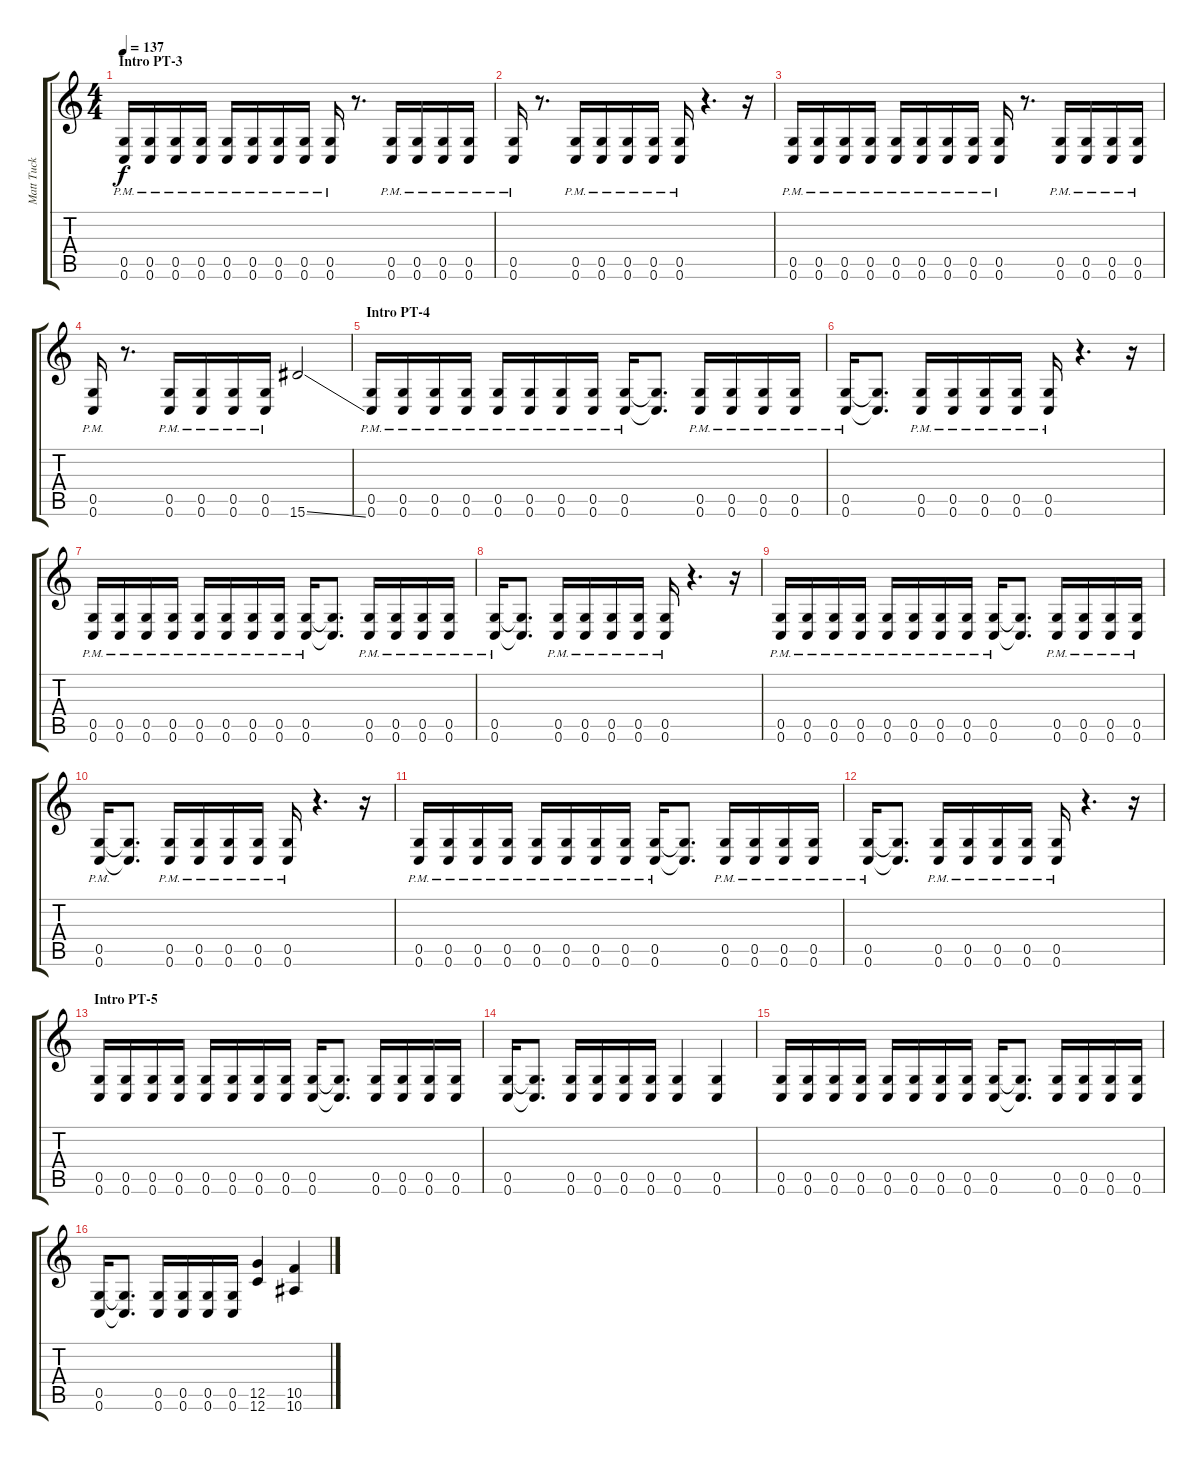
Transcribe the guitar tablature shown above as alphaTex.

\track ("Matt Tuck (Rhythm Guitar)" "Matt Tuck ") {instrument distortionguitar}
\staff {score tabs}
\tuning (D4 A3 F3 C3 G2 C2) {hide}
\ts (4 4)
\section ("" "Intro PT-3")
\tempo 137
\clef g2
\ks c
(0.5{pm} 0.6{pm}).16{dy f} (0.5{pm} 0.6{pm}).16 (0.5{pm} 0.6{pm}).16 (0.5{pm} 0.6{pm}).16 (0.5{pm} 0.6{pm}).16 (0.5{pm} 0.6{pm}).16 (0.5{pm} 0.6{pm}).16 (0.5{pm} 0.6{pm}).16 (0.5{pm} 0.6{pm}).16 r.8{d} (0.5{pm} 0.6{pm}).16 (0.5{pm} 0.6{pm}).16 (0.5{pm} 0.6{pm}).16 (0.5{pm} 0.6{pm}).16 |
(0.5{pm} 0.6{pm}).16 r.8{d} (0.5{pm} 0.6{pm}).16 (0.5{pm} 0.6{pm}).16 (0.5{pm} 0.6{pm}).16 (0.5{pm} 0.6{pm}).16 (0.5{pm} 0.6{pm}).16 r.4{d} r.16 |
(0.5{pm} 0.6{pm}).16 (0.5{pm} 0.6{pm}).16 (0.5{pm} 0.6{pm}).16 (0.5{pm} 0.6{pm}).16 (0.5{pm} 0.6{pm}).16 (0.5{pm} 0.6{pm}).16 (0.5{pm} 0.6{pm}).16 (0.5{pm} 0.6{pm}).16 (0.5{pm} 0.6{pm}).16 r.8{d} (0.5{pm} 0.6{pm}).16 (0.5{pm} 0.6{pm}).16 (0.5{pm} 0.6{pm}).16 (0.5{pm} 0.6{pm}).16 |
(0.5{pm} 0.6{pm}).16 r.8{d} (0.5{pm} 0.6{pm}).16 (0.5{pm} 0.6{pm}).16 (0.5{pm} 0.6{pm}).16 (0.5{pm} 0.6{pm}).16 15.6{ss}.2 |
\section ("" "Intro PT-4")
(0.5{pm} 0.6{pm}).16 (0.5{pm} 0.6{pm}).16 (0.5{pm} 0.6{pm}).16 (0.5{pm} 0.6{pm}).16 (0.5{pm} 0.6{pm}).16 (0.5{pm} 0.6{pm}).16 (0.5{pm} 0.6{pm}).16 (0.5{pm} 0.6{pm}).16 (0.5{pm} 0.6{pm}).16 (0.5{t} 0.6{t}).8{d} (0.5{pm} 0.6{pm}).16 (0.5{pm} 0.6{pm}).16 (0.5{pm} 0.6{pm}).16 (0.5{pm} 0.6{pm}).16 |
(0.5{pm} 0.6{pm}).16 (0.5{t} 0.6{t}).8{d} (0.5{pm} 0.6{pm}).16 (0.5{pm} 0.6{pm}).16 (0.5{pm} 0.6{pm}).16 (0.5{pm} 0.6{pm}).16 (0.5{pm} 0.6{pm}).16 r.4{d} r.16 |
(0.5{pm} 0.6{pm}).16 (0.5{pm} 0.6{pm}).16 (0.5{pm} 0.6{pm}).16 (0.5{pm} 0.6{pm}).16 (0.5{pm} 0.6{pm}).16 (0.5{pm} 0.6{pm}).16 (0.5{pm} 0.6{pm}).16 (0.5{pm} 0.6{pm}).16 (0.5{pm} 0.6{pm}).16 (0.5{t} 0.6{t}).8{d} (0.5{pm} 0.6{pm}).16 (0.5{pm} 0.6{pm}).16 (0.5{pm} 0.6{pm}).16 (0.5{pm} 0.6{pm}).16 |
(0.5{pm} 0.6{pm}).16 (0.5{t} 0.6{t}).8{d} (0.5{pm} 0.6{pm}).16 (0.5{pm} 0.6{pm}).16 (0.5{pm} 0.6{pm}).16 (0.5{pm} 0.6{pm}).16 (0.5{pm} 0.6{pm}).16 r.4{d} r.16 |
(0.5{pm} 0.6{pm}).16 (0.5{pm} 0.6{pm}).16 (0.5{pm} 0.6{pm}).16 (0.5{pm} 0.6{pm}).16 (0.5{pm} 0.6{pm}).16 (0.5{pm} 0.6{pm}).16 (0.5{pm} 0.6{pm}).16 (0.5{pm} 0.6{pm}).16 (0.5{pm} 0.6{pm}).16 (0.5{t} 0.6{t}).8{d} (0.5{pm} 0.6{pm}).16 (0.5{pm} 0.6{pm}).16 (0.5{pm} 0.6{pm}).16 (0.5{pm} 0.6{pm}).16 |
(0.5{pm} 0.6{pm}).16 (0.5{t} 0.6{t}).8{d} (0.5{pm} 0.6{pm}).16 (0.5{pm} 0.6{pm}).16 (0.5{pm} 0.6{pm}).16 (0.5{pm} 0.6{pm}).16 (0.5{pm} 0.6{pm}).16 r.4{d} r.16 |
(0.5{pm} 0.6{pm}).16 (0.5{pm} 0.6{pm}).16 (0.5{pm} 0.6{pm}).16 (0.5{pm} 0.6{pm}).16 (0.5{pm} 0.6{pm}).16 (0.5{pm} 0.6{pm}).16 (0.5{pm} 0.6{pm}).16 (0.5{pm} 0.6{pm}).16 (0.5{pm} 0.6{pm}).16 (0.5{t} 0.6{t}).8{d} (0.5{pm} 0.6{pm}).16 (0.5{pm} 0.6{pm}).16 (0.5{pm} 0.6{pm}).16 (0.5{pm} 0.6{pm}).16 |
(0.5{pm} 0.6{pm}).16 (0.5{t} 0.6{t}).8{d} (0.5{pm} 0.6{pm}).16 (0.5{pm} 0.6{pm}).16 (0.5{pm} 0.6{pm}).16 (0.5{pm} 0.6{pm}).16 (0.5{pm} 0.6{pm}).16 r.4{d} r.16 |
\section ("" "Intro PT-5")
(0.5 0.6).16 (0.5 0.6).16 (0.5 0.6).16 (0.5 0.6).16 (0.5 0.6).16 (0.5 0.6).16 (0.5 0.6).16 (0.5 0.6).16 (0.5 0.6).16 (0.5{t} 0.6{t}).8{d} (0.5 0.6).16 (0.5 0.6).16 (0.5 0.6).16 (0.5 0.6).16 |
(0.5 0.6).16 (0.5{t} 0.6{t}).8{d} (0.5 0.6).16 (0.5 0.6).16 (0.5 0.6).16 (0.5 0.6).16 (0.5 0.6).4 (0.5 0.6).4 |
(0.5 0.6).16 (0.5 0.6).16 (0.5 0.6).16 (0.5 0.6).16 (0.5 0.6).16 (0.5 0.6).16 (0.5 0.6).16 (0.5 0.6).16 (0.5 0.6).16 (0.5{t} 0.6{t}).8{d} (0.5 0.6).16 (0.5 0.6).16 (0.5 0.6).16 (0.5 0.6).16 |
(0.5 0.6).16 (0.5{t} 0.6{t}).8{d} (0.5 0.6).16 (0.5 0.6).16 (0.5 0.6).16 (0.5 0.6).16 (12.5 12.6).4 (10.5 10.6).4
